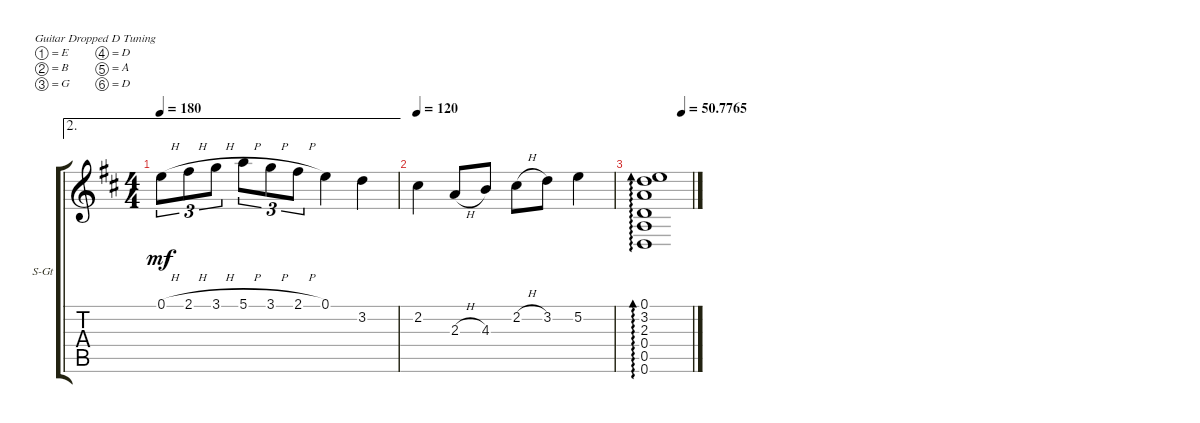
\defaultSystemsLayout 4
\bracketExtendMode groupsimilarinstruments
\firstSystemTrackNameOrientation horizontal
\otherSystemsTrackNameOrientation horizontal
\track ("Steel Guitar" "S-Gt") {instrument acousticguitarsteel}
\staff {score tabs}
\tuning (E4 B3 G3 D3 A2 D2)
\ae 2
\ts (4 4)
\tempo 180
\clef g2
\ks d
0.1{h}.8{tu (3 2) dy mf} 2.1{h}.8{tu (3 2)} 3.1{h}.8{tu (3 2)} 5.1{h}.8{tu (3 2)} 3.1{h}.8{tu (3 2)} 2.1{h}.8{tu (3 2)} 0.1.4 3.2.4 |
\tempo 120
2.2.4 2.3{h}.8 4.3.8 2.2{h}.8 3.2.8 5.2.4 |
\tempo (50.7765 0.75)
(0.6 0.5 0.4 2.3 3.2 0.1).1{ad 0}
